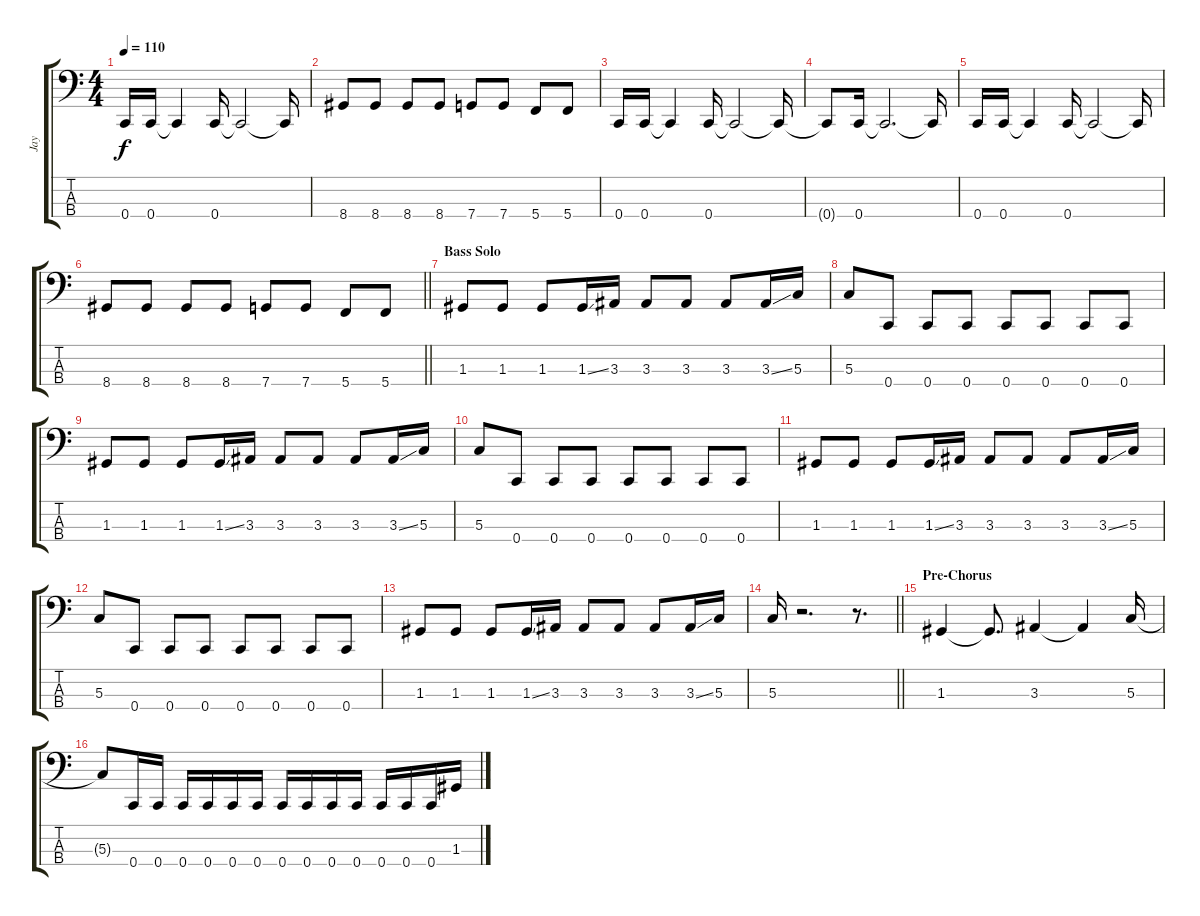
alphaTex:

\track ("Jay" "Jay") {instrument electricbasspick}
\staff {score tabs}
\tuning (F2 C2 G1 C1) {hide}
\ts (4 4)
\tempo 110
\clef f4
\ks c
0.4.16{dy f} 0.4.16 0.4{t}.4 0.4.16 0.4{t}.2 0.4{t}.16 |
8.4.8 8.4.8 8.4.8 8.4.8 7.4.8 7.4.8 5.4.8 5.4.8 |
0.4.16 0.4.16 0.4{t}.4 0.4.16 0.4{t}.2 0.4{t}.16 |
0.4{t}.8 0.4.16 0.4{t}.2{d} 0.4{t}.16 |
0.4.16 0.4.16 0.4{t}.4 0.4.16 0.4{t}.2 0.4{t}.16 |
\barLineRight lightlight
8.4.8 8.4.8 8.4.8 8.4.8 7.4.8 7.4.8 5.4.8 5.4.8 |
\section ("" "Bass Solo")
1.3.8 1.3.8 1.3.8 1.3{ss}.16 3.3.16 3.3.8 3.3.8 3.3.8 3.3{ss}.16 5.3.16 |
5.3.8 0.4.8 0.4.8 0.4.8 0.4.8 0.4.8 0.4.8 0.4.8 |
1.3.8 1.3.8 1.3.8 1.3{ss}.16 3.3.16 3.3.8 3.3.8 3.3.8 3.3{ss}.16 5.3.16 |
5.3.8 0.4.8 0.4.8 0.4.8 0.4.8 0.4.8 0.4.8 0.4.8 |
1.3.8 1.3.8 1.3.8 1.3{ss}.16 3.3.16 3.3.8 3.3.8 3.3.8 3.3{ss}.16 5.3.16 |
5.3.8 0.4.8 0.4.8 0.4.8 0.4.8 0.4.8 0.4.8 0.4.8 |
1.3.8 1.3.8 1.3.8 1.3{ss}.16 3.3.16 3.3.8 3.3.8 3.3.8 3.3{ss}.16 5.3.16 |
\barLineRight lightlight
5.3.16 r.2{d} r.8{d} |
\section ("" "Pre-Chorus")
1.3.4 1.3{t}.8{d} 3.3.4 3.3{t}.4 5.3.16 |
5.3{t}.8 0.4.16 0.4.16 0.4.16 0.4.16 0.4.16 0.4.16 0.4.16 0.4.16 0.4.16 0.4.16 0.4.16 0.4.16 0.4.16 1.3.16
